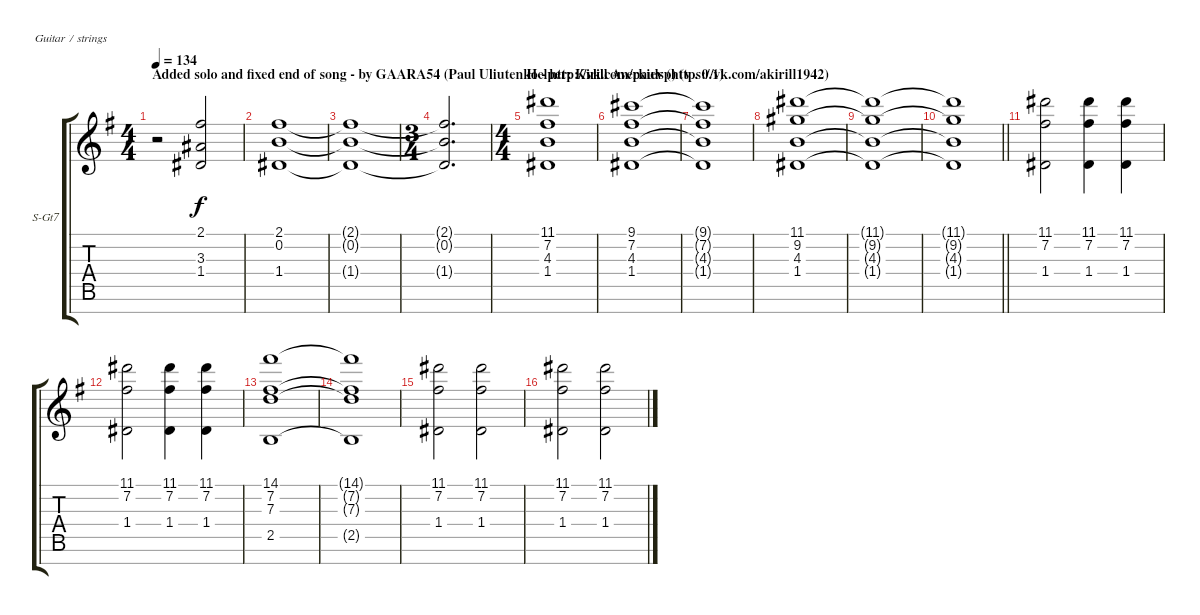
\bracketExtendMode groupsimilarinstruments
\firstSystemTrackNameOrientation horizontal
\otherSystemsTrackNameOrientation horizontal
\track ("Choir - Schola Cantorum" "S-Gt7") {instrument choiraahs}
\staff {score tabs}
\tuning (E4 B3 G3 D3 A2 E2 B1)
\displaytranspose 12
\ts (4 4)
\section ("" "Added solo and fixed end of song - by GAARA54 (Paul Uliutenko - http://vk.com/paulsp) (v . 0.1)")
\tempo 134
\clef g2
\ks g
r.2{dy f instrument choiraahs} (2.1 3.3 1.4).2 |
(2.1 0.2 1.4).1 |
(2.1{t} 1.4{t} 0.2{t}).1 |
\ts (3 4)
(2.1{t} 0.2{t} 1.4{t}).2{d} |
\ts (4 4)
\section ("" "Helper: Kirill Averkiev (https://vk.com/akirill1942)")
(11.1 7.2 4.3 1.4).1 |
(9.1 7.2 4.3 1.4).1 |
(9.1{t} 7.2{t} 4.3{t} 1.4{t}).1 |
(11.1 9.2 4.3 1.4).1 |
(11.1{t} 9.2{t} 4.3{t} 1.4{t}).1 |
\barLineRight lightlight
(11.1{t} 9.2{t} 4.3{t} 1.4{t}).1 |
\section ("" "")
(11.1 7.2 1.4).2 (11.1 7.2 1.4).4 (11.1 7.2 1.4).4 |
(11.1 7.2 1.4).2 (11.1 7.2 1.4).4 (11.1 7.2 1.4).4 |
(14.1 7.2 7.3 2.5).1 |
(14.1{t} 7.2{t} 7.3{t} 2.5{t}).1 |
(11.1 7.2 1.4).2 (11.1 7.2 1.4).2 |
(11.1 7.2 1.4).2 (11.1 7.2 1.4).2
